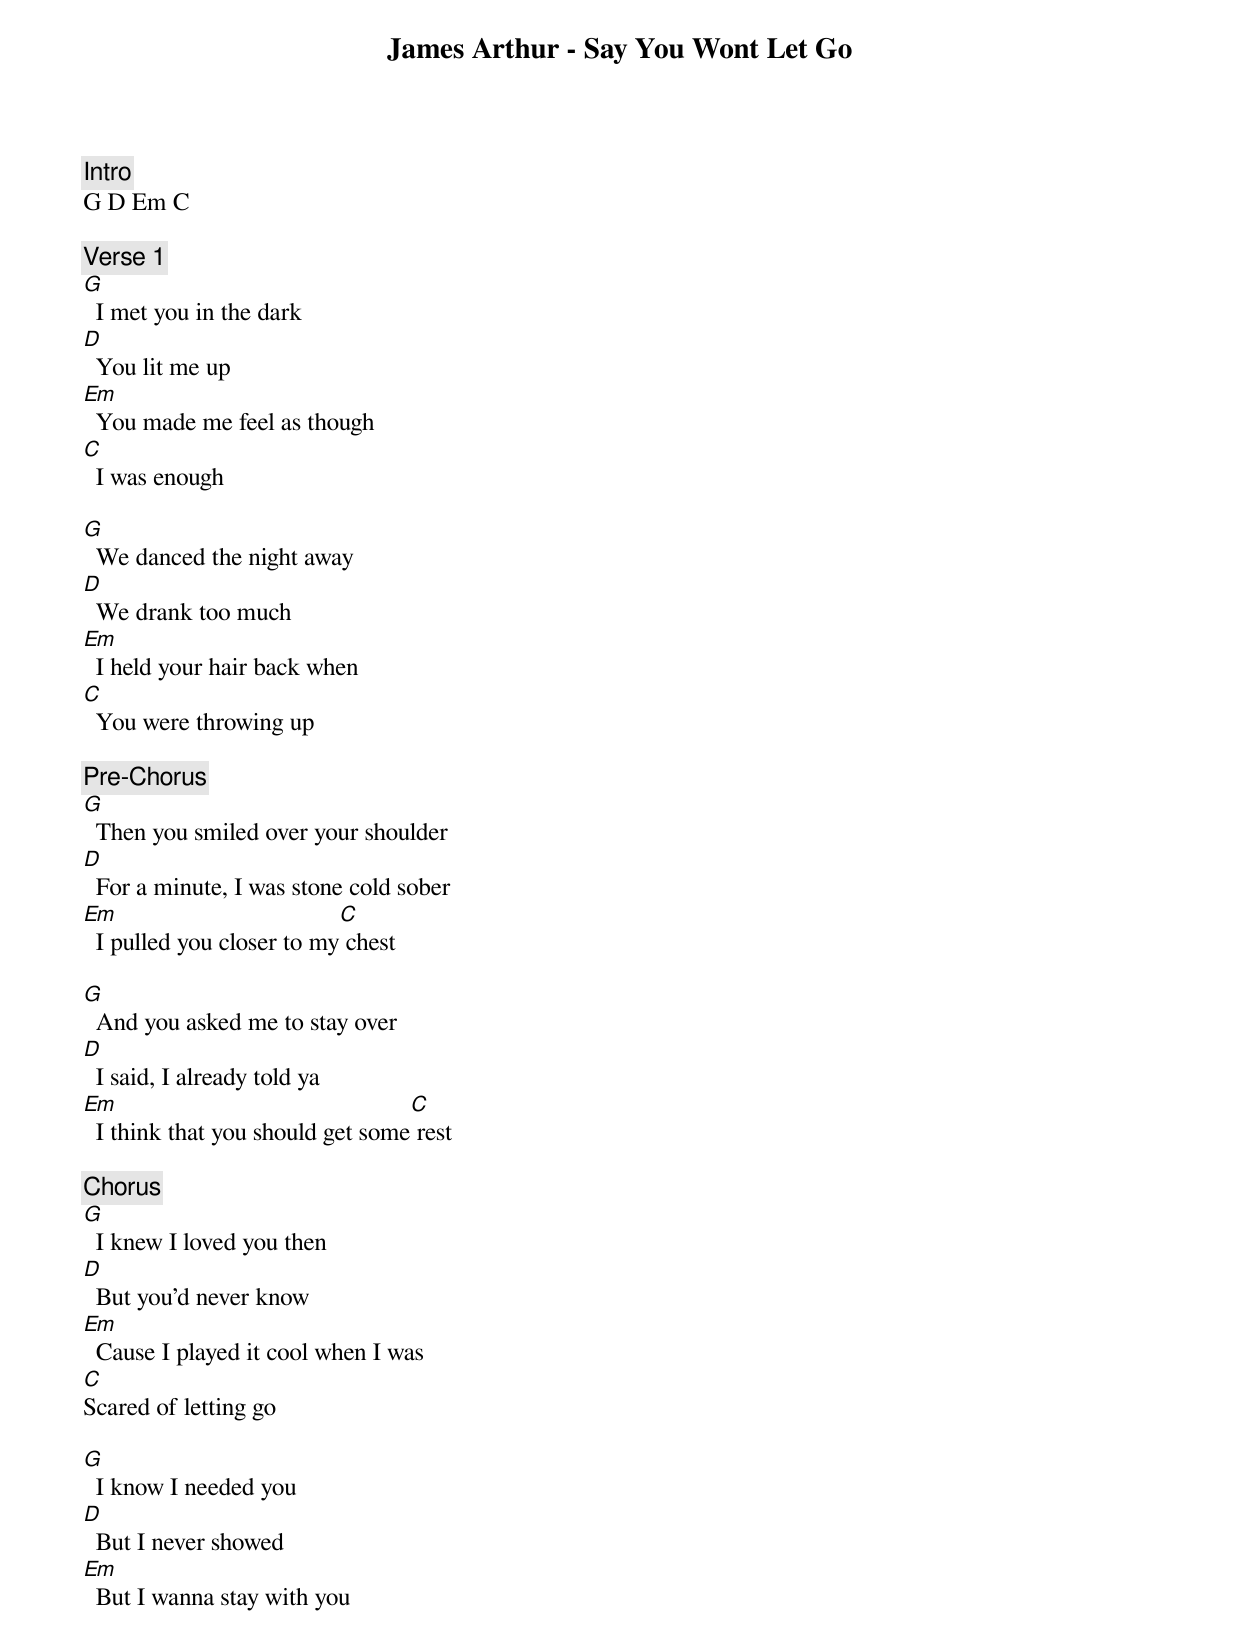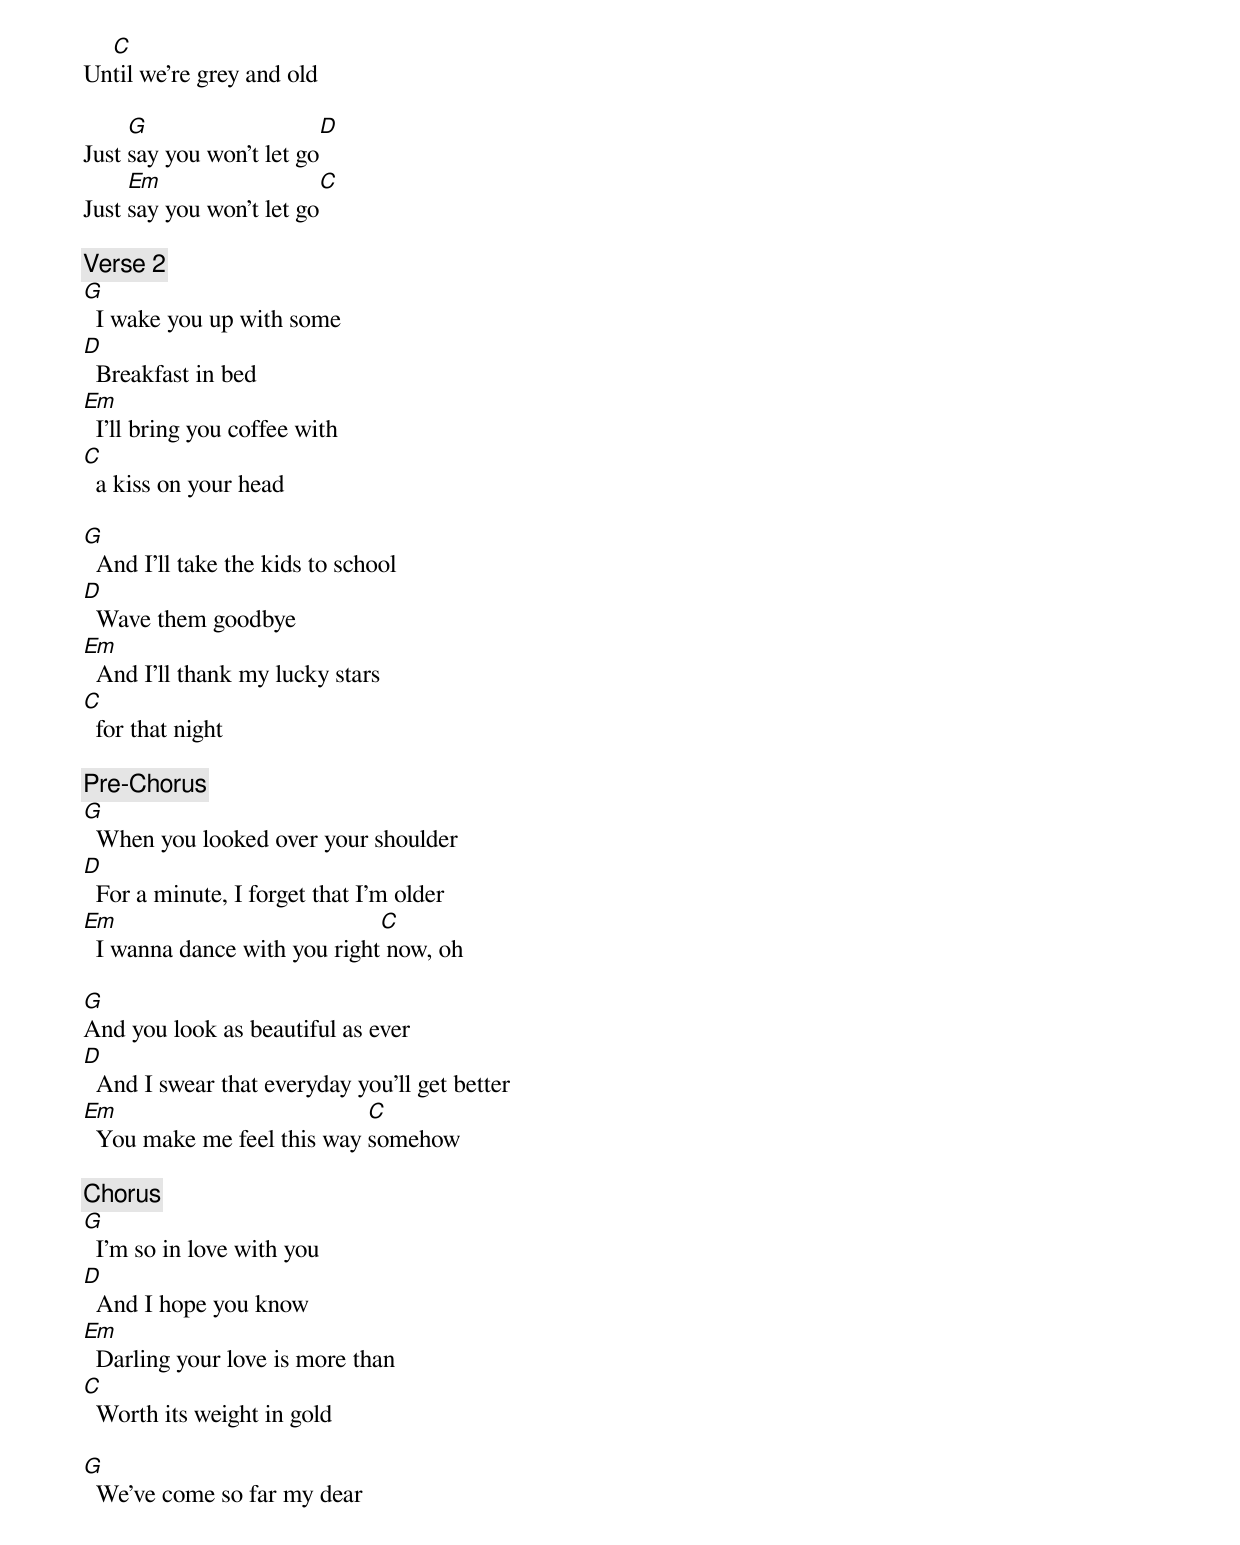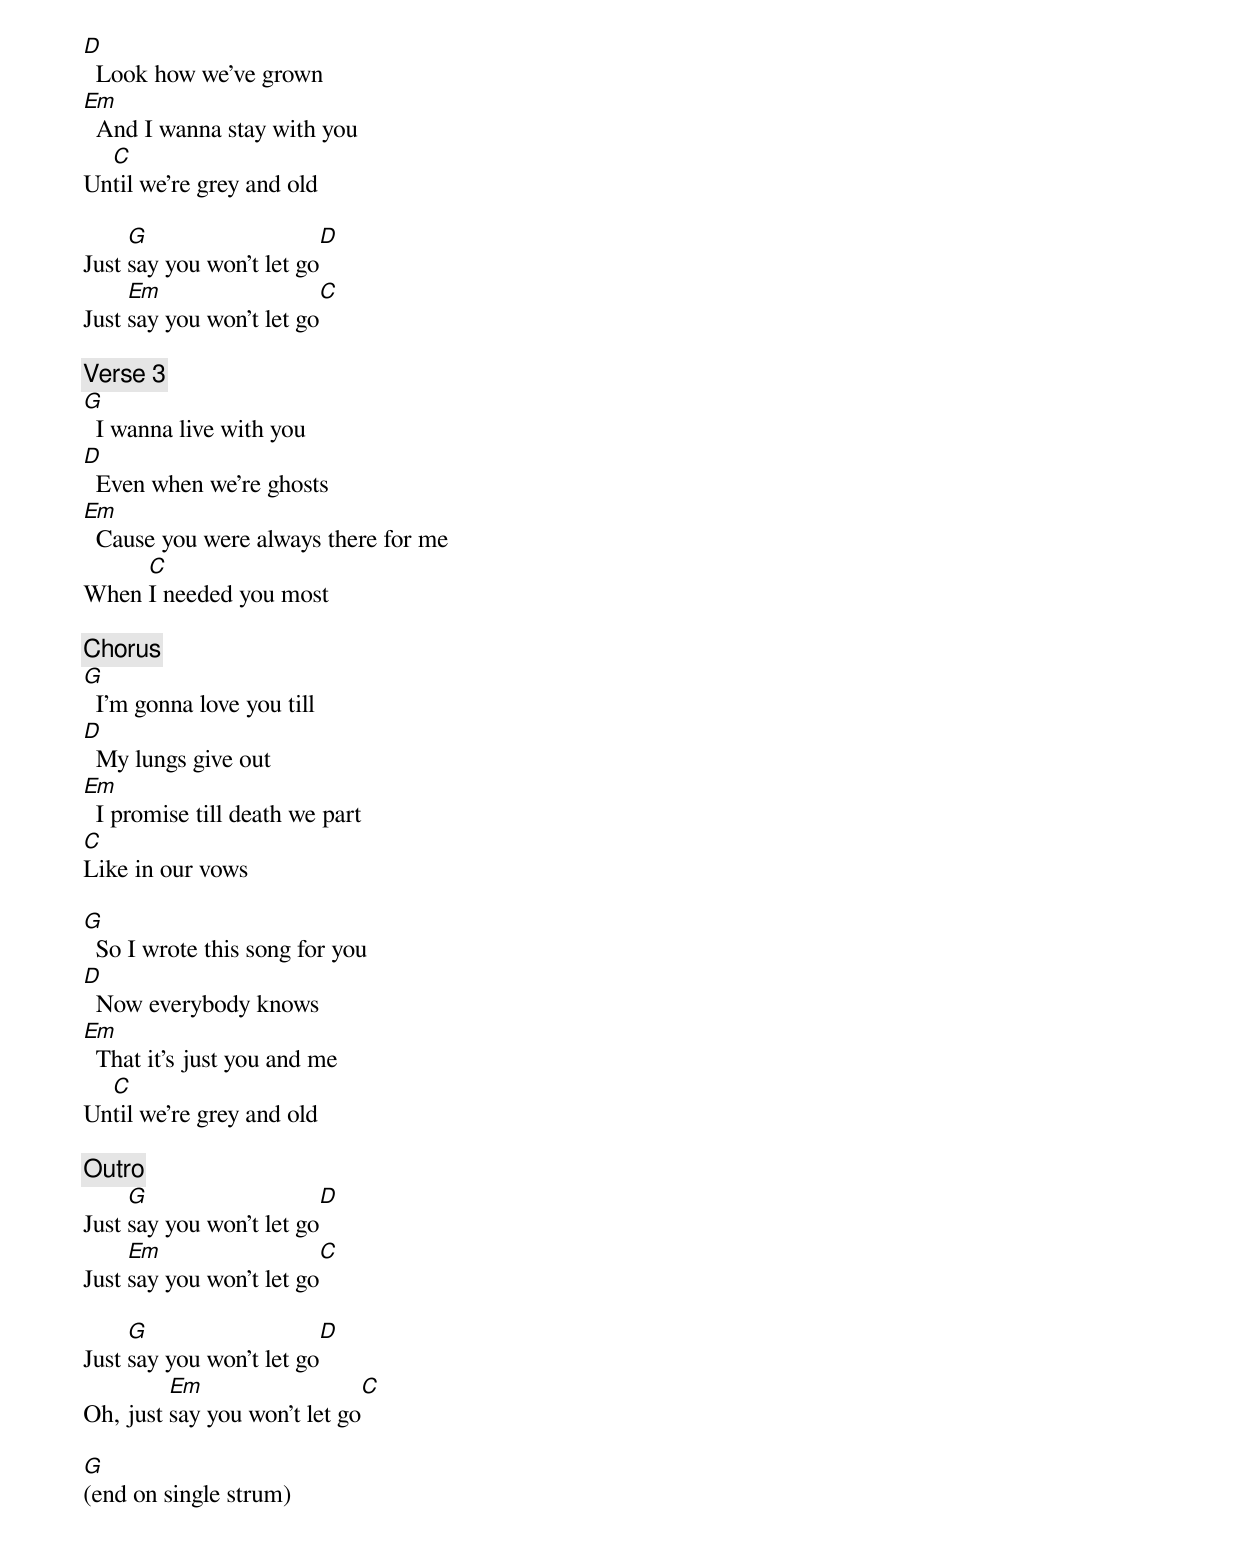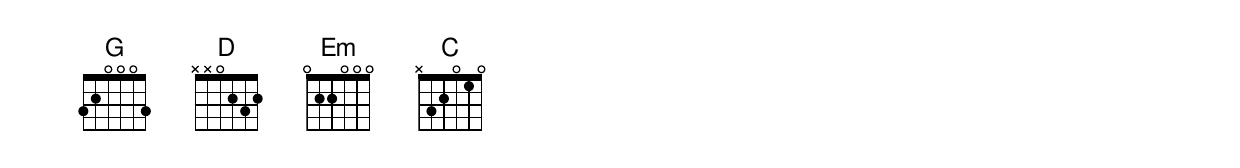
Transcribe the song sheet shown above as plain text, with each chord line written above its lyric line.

James Arthur - Say You Wont Let Go

[Intro]
G D Em C

[Verse 1]
G
  I met you in the dark
D
  You lit me up
Em
  You made me feel as though
C
  I was enough

G
  We danced the night away
D
  We drank too much
Em
  I held your hair back when
C
  You were throwing up

[Pre-Chorus]
G
  Then you smiled over your shoulder
D
  For a minute, I was stone cold sober
Em                         C
  I pulled you closer to my chest

G
  And you asked me to stay over
D
  I said, I already told ya
Em                                C
  I think that you should get some rest

[Chorus]
G
  I knew I loved you then
D
  But you'd never know
Em
  Cause I played it cool when I was
C
Scared of letting go

G
  I know I needed you
D
  But I never showed
Em
  But I wanna stay with you
  C
Until we're grey and old

     G                   D
Just say you won't let go
     Em                  C
Just say you won't let go

[Verse 2]
G
  I wake you up with some
D
  Breakfast in bed
Em
  I'll bring you coffee with
C
  a kiss on your head

G
  And I'll take the kids to school
D
  Wave them goodbye
Em
  And I'll thank my lucky stars
C
  for that night

[Pre-Chorus]
G
  When you looked over your shoulder
D
  For a minute, I forget that I'm older
Em                            C
  I wanna dance with you right now, oh

G
And you look as beautiful as ever
D
  And I swear that everyday you'll get better
Em                          C
  You make me feel this way somehow

[Chorus]
G
  I'm so in love with you
D
  And I hope you know
Em
  Darling your love is more than
C
  Worth its weight in gold

G
  We've come so far my dear
D
  Look how we've grown
Em
  And I wanna stay with you
  C
Until we're grey and old

     G                   D
Just say you won't let go
     Em                  C
Just say you won't let go

[Verse 3]
G
  I wanna live with you
D
  Even when we're ghosts
Em
  Cause you were always there for me
     C
When I needed you most

[Chorus]
G
  I'm gonna love you till
D
  My lungs give out
Em
  I promise till death we part
C
Like in our vows

G
  So I wrote this song for you
D
  Now everybody knows
Em
  That it's just you and me
  C
Until we're grey and old

[Outro]
     G                   D
Just say you won't let go
     Em                  C
Just say you won't let go

     G                   D
Just say you won't let go
         Em                  C
Oh, just say you won't let go

G
(end on single strum)
